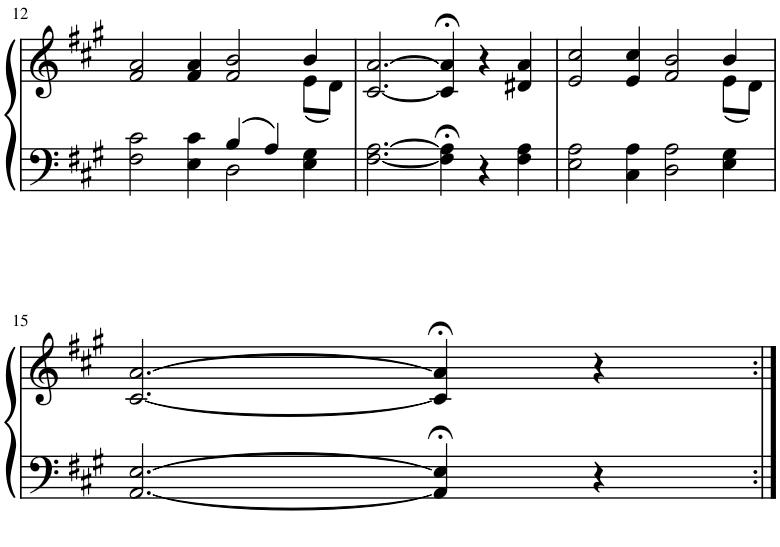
**kern	**kern
*part1	*part1
*staff2	*staff1
*I"Piano	*
*I'Pno.	*
!!LO:PB:g=z
*clefF4	*clefG2
*k[f#c#g#]	*k[f#c#g#]
*M6/4	*M6/4
=12	=12
*^	*^
2ryy	2F#\ 2c#\	2f#/ 2a/	4ryy
*	*	*v	*v
4ryy	4E\ 4c#\	4f#/ 4a/
4B/	2D\	2f#/ 2b/
4A/	.	.
*	*	*^
4ryy	4E\ 4G#\	4b/	(8e\L
.	.	.	8d\J)
*v	*v	*	*
*	*v	*v
=13	=13
[2.F#\ [2.A\	[2.c#/ [2.a/
4F#\];< 4A\];<	4c#/];< 4a/];<
4r	4r
4F#\ 4A\	4d#X/ 4a/
=14	=14
*	*^
2E\ 2A\	2e/ 2cc#/	4ryy
*	*v	*v
4C#\ 4A\	4e/ 4cc#/
2D\ 2A\	2f#/ 2b/
*	*^
4E\ 4G#\	4b/	(8e\L
.	.	8d\J)
*	*v	*v
!!LO:LB:g=z
=15	=15
[2.AA/ [2.E/	[2.c#/ [2.a/
4AA/];< 4E/];<	4c#/];< 4a/];<
4r	4r
=:|!	=:|!
*-	*-
